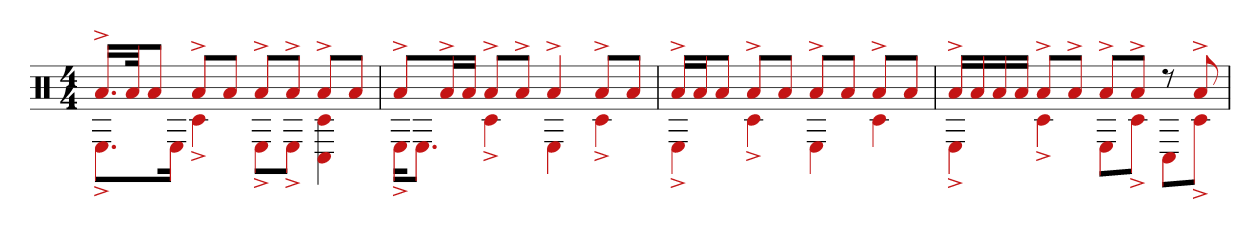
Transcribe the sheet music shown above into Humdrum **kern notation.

**kern
*part1
*staff1
*clefX
*k[]
*M4/4
=1
*^
16.a^LL	8.E^L
32aJk	.
8aJ	.
.	16EJk
8a^L	4c#^
8aJ	.
8a^L	8E^L
8a^J	8E^J
8a^L	4C# 4c#
8aJ	.
=2	=2
8a^L	16E^KL
.	8.EJ
16a^L	.
16aJJ	.
8a^L	4c#^
8a^J	.
4a^	4E
8a^L	4c#^
8aJ	.
=3	=3
16a^LL	4E^
16aJ	.
8aJ	.
8a^L	4c#^
8aJ	.
8a^L	4E
8aJ	.
8a^L	4c#
8aJ	.
=4	=4
16a^LL	4E^
16a	.
16a	.
16aJJ	.
8a^L	4c#^
8a^J	.
8a^L	8EL
8a^J	8c#^J
8r	8C#L
8a^	8c#^J
*v	*v
=
*-
